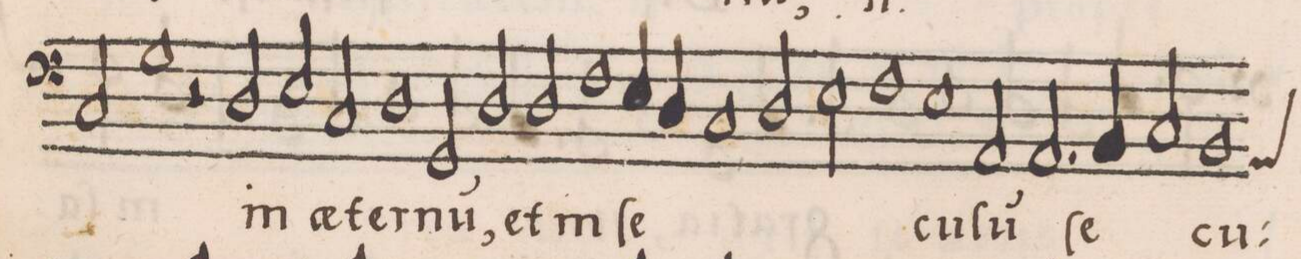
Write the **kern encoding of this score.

**kern	**text
*I"BASSVS	*
*clefF4	*
*k[]	*
*met(c)	*
*M2/1	*
2C/	.
=38	=38
1G	-nu(m)
2r	.
2D/	in
=39	=39
2E/	(ae)-
2C/	.
1D	-ter-
=40	=40
2GG/	-nu(m),
2D/	et
2D/	in
1F	ſe-
=41	=41
4E/	.
4D/	.
1C	.
=42	=42
2D/	.
2E\	.
1F	.
=43	=43
1E	-cu-
2AA/	-lu(m)
2.AA/	ſe-
=44	=44
4BB/	.
2C/	.
*custos:AA	*
1BB	-cu-
=45	=45
*-	*-
